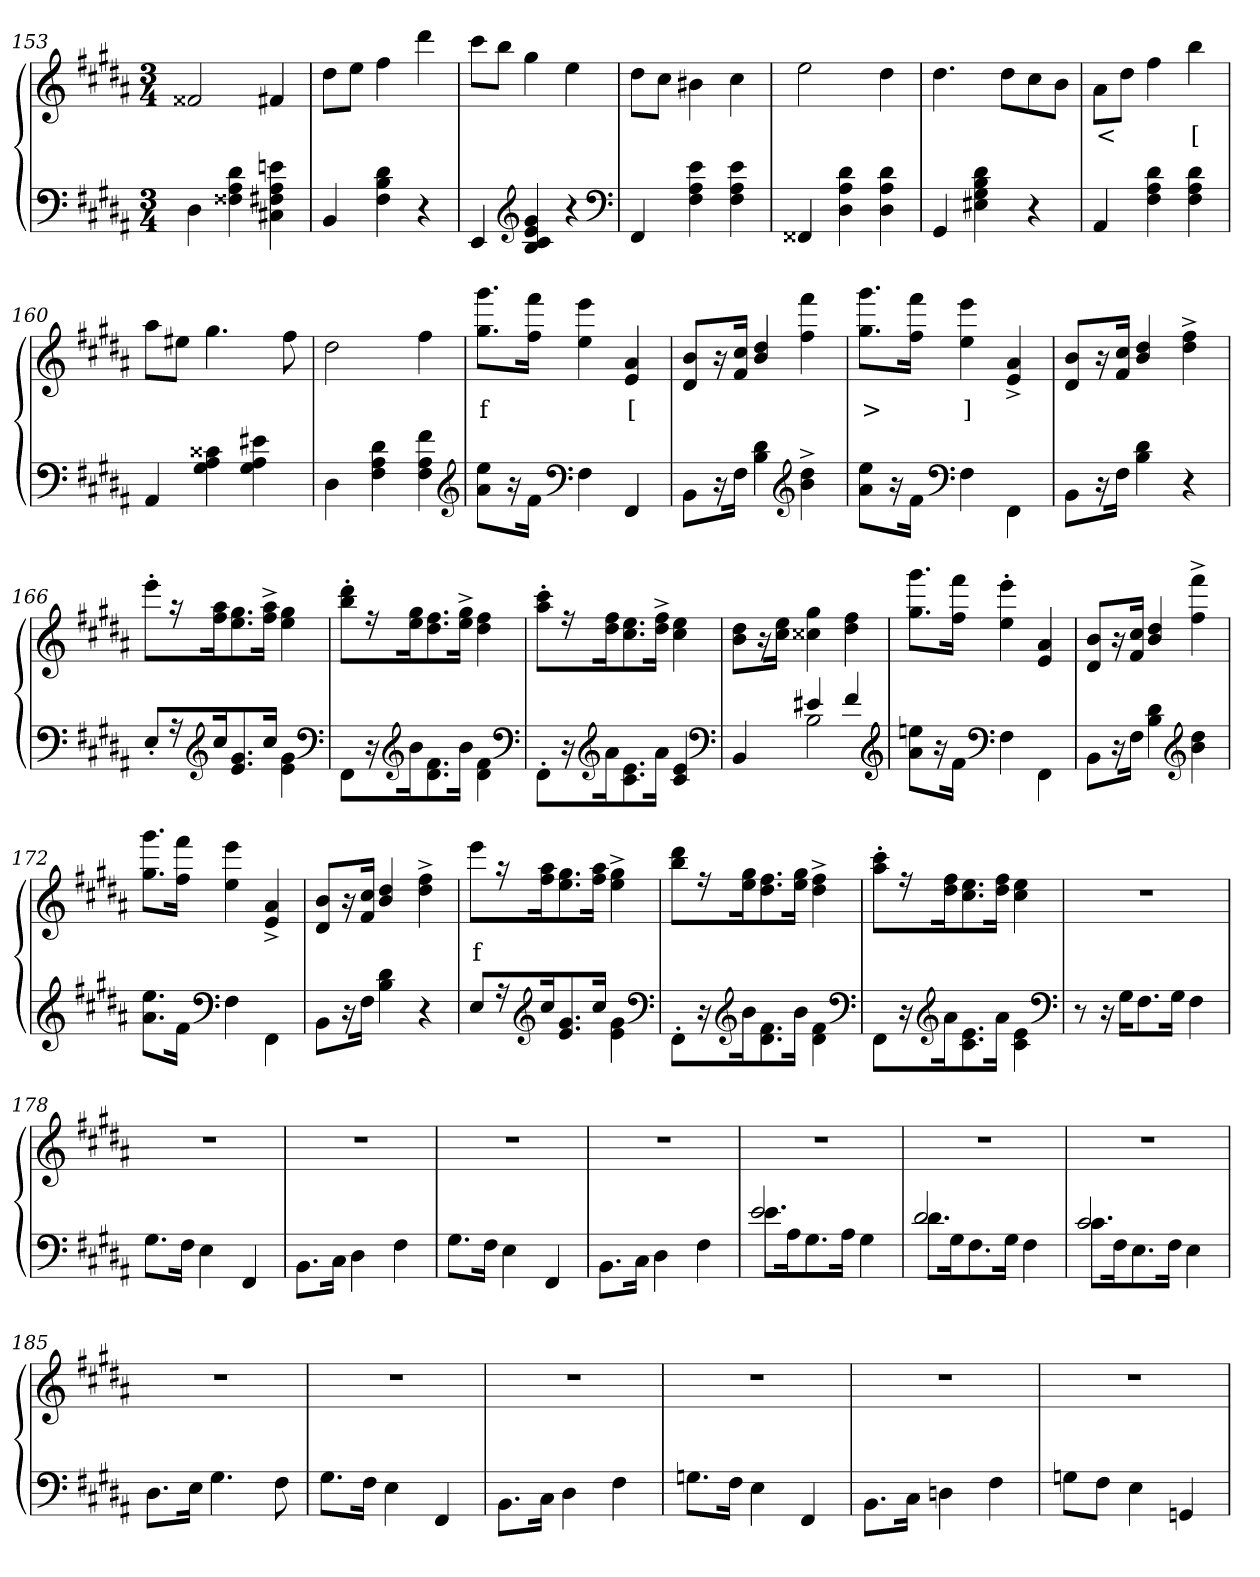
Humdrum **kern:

**kern	**kern	**text
*part2	*part1	*part1
*staff2	*staff1	*staff1
*clefF4	*clefG2	*
*k[f#c#g#d#a#]	*k[f#c#g#d#a#]	*
*M3/4	*M3/4	*
=153	=153	=153
4D#	2f##X	.
4d# 4A# 4F##X	.	.
4en 4A# 4F#X 4C#X	4f#X	.
=154	=154	=154
4BB	8dd#L	.
.	8eeJ	.
4d# 4B 4F#	4ff#	.
4r	4ddd#	.
=155	=155	=155
4EE	8ccc#L	.
.	8bbJ	.
*clefG2	*	*
4g# 4e 4c# 4B	4gg#	.
4r	4ee	.
*clefF4	*	*
=156	=156	=156
4FF#	8dd#L	.
.	8cc#J	.
4e 4A# 4F#	4b#X	.
4e 4A# 4F#	4cc#	.
=157	=157	=157
4FF##X	2ee	.
4d# 4A# 4D#	.	.
4d# 4A# 4D#	4dd#	.
=158	=158	=158
4GG#	4.dd#	.
4d# 4B 4G# 4E#X	.	.
.	8dd#L	.
4r	8cc#	.
.	8bJ	.
=159	=159	=159
4AA#	8a#L	<
.	8dd#J	.
4d# 4A# 4F#	4ff#	.
4d# 4A# 4F#	4bb	[
=160	=160	=160
4AA#	8aa#L	.
.	8ee#XJ	.
4c##X 4A# 4G#	4.gg#	.
4e#X 4A# 4G#	.	.
.	8ff#	.
=161	=161	=161
4D#	2dd#	.
4d# 4A# 4F#	.	.
4f# 4A# 4F#	4ff#	.
*clefG2	*	*
=162	=162	=162
8ee\ 8a#L	8.ggg# 8.gg#L	f
16r	.	.
16f#Jk	16fff# 16ff#Jk	.
*clefF4	*	*
4F#	4eee 4ee	.
4FF#	4a# 4e	[
=163	=163	=163
8BBL	8b/ 8d#/L	.
16r	16r	.
16F#Jk	16cc# 16f#Jk	.
4d# 4B	4dd#/ 4b/	.
*clefG2	*	*
4dd#^> 4b^>	4fff# 4ff#	.
=164	=164	=164
8ee\ 8a#L	8.ggg# 8.gg#L	>
16r	.	.
16f#Jk	16fff# 16ff#Jk	.
*clefF4	*	*
4F#	4eee 4ee	]
4FF#\	4a#^> 4e^>	.
=165	=165	=165
8BBL	8b/ 8d#/L	.
16r	16r	.
16F#Jk	16cc# 16f#Jk	.
4d# 4B	4dd#/ 4b/	.
4r	4ff#^> 4dd#^>	.
=166	=166	=166
8E'>L	8eee'>L	.
16r	16r	.
*clefG2	*	*
16cc#	16aa# 16ff#	.
8.g# 8.e	8.gg# 8.ee	.
16cc#Jk	16aa#^> 16ff#^>Jk	.
4g#\ 4e\	4gg# 4ee	.
*clefF4	*	*
=167	=167	=167
8FF#\L	8ddd#'> 8bb'>L	.
16r	16r	.
*clefG2	*	*
16b	16gg# 16ee	.
8.f# 8.d#	8.ff# 8.dd#	.
16bJk	16gg#^> 16ee^>Jk	.
4f#\ 4d#\	4ff# 4dd#	.
*clefF4	*	*
=168	=168	=168
8FF#'>\L	8ccc#'> 8aa#'>L	.
16r	16r	.
*clefG2	*	*
16a#	16ff# 16dd#	.
8.e 8.c#	8.ee 8.cc#	.
16a#Jk	16ff#^> 16dd#^>Jk	.
4e 4c#	4ee 4cc#	.
*clefF4	*	*
=169	=169	=169
*^	*	*
4BB	4ryy	8dd# 8bL	.
.	.	16r	.
.	.	16ee 16cc#Jk	.
4e#X	2B	4gg# 4cc##X	.
4f#	.	4ff# 4dd#	.
*v	*v	*	*
*clefG2	*	*
=170	=170	=170
8een\ 8a#L	8.ggg# 8.gg#L	.
16r	.	.
16f#Jk	16fff# 16ff#Jk	.
*clefF4	*	*
4F#	4eee'> 4ee'>	.
4FF#\	4a# 4e	.
=171	=171	=171
8BBL	8b/ 8d#/L	.
16r	16r	.
16F#Jk	16cc# 16f#Jk	.
4d# 4B	4dd#/ 4b/	.
*clefG2	*	*
4dd# 4b	4fff#^> 4ff#^>	.
=172	=172	=172
8.ee\ 8.a#L	8.ggg# 8.gg#L	.
16f#Jk	16fff# 16ff#Jk	.
*clefF4	*	*
4F#	4eee 4ee	.
4FF#\	4a#^> 4e^>	.
=173	=173	=173
8BBL	8b/ 8d#/L	.
16r	16r	.
16F#Jk	16cc# 16f#Jk	.
4d# 4B	4dd#/ 4b/	.
4r	4ff#^> 4dd#^>	.
=174	=174	=174
8EL	8eeeL	f
16r	16r	.
*clefG2	*	*
16cc#	16aa# 16ff#	.
8.g# 8.e	8.gg# 8.ee	.
16cc#Jk	16aa# 16ff#Jk	.
4g#\ 4e\	4gg#^> 4ee^>	.
*clefF4	*	*
=175	=175	=175
8FF#'>\L	8ddd# 8bbL	.
16r	16r	.
*clefG2	*	*
16b	16gg# 16ee	.
8.f# 8.d#	8.ff# 8.dd#	.
16bJk	16gg# 16eeJk	.
4f#\ 4d#\	4ff#^> 4dd#^>	.
*clefF4	*	*
=176	=176	=176
8FF#\L	8ccc#'> 8aa#'>L	.
16r	16r	.
*clefG2	*	*
16a#	16ff# 16dd#	.
8.e 8.c#	8.ee 8.cc#	.
16a#Jk	16ff# 16dd#Jk	.
4e\ 4c#\	4ee 4cc#	.
*clefF4	*	*
=177	=177	=177
8r	2.r	.
16r	.	.
16G#KL	.	.
8.F#	.	.
16G#Jk	.	.
4F#	.	.
=178	=178	=178
8.G#L	2.r	.
16F#Jk	.	.
4E	.	.
4FF#	.	.
=179	=179	=179
8.BB\L	2.r	.
16C#Jk	.	.
4D#	.	.
4F#	.	.
=180	=180	=180
8.G#L	2.r	.
16F#Jk	.	.
4E	.	.
4FF#	.	.
=181	=181	=181
8.BB\L	2.r	.
16C#Jk	.	.
4D#	.	.
4F#	.	.
=182	=182	=182
*^	*	*
2.e	8.eL	2.r	.
.	16A#	.	.
.	8.G#	.	.
.	16A#Jk	.	.
.	4G#	.	.
=183	=183	=183	=183
2.d#	8.d#L	2.r	.
.	16G#	.	.
.	8.F#	.	.
.	16G#Jk	.	.
.	4F#	.	.
=184	=184	=184	=184
2.c#	8.c#L	2.r	.
.	16F#	.	.
.	8.E	.	.
.	16F#Jk	.	.
.	4E	.	.
*v	*v	*	*
=185	=185	=185
8.D#L	2.r	.
16EJk	.	.
4.G#	.	.
8F#	.	.
=186	=186	=186
8.G#L	2.r	.
16F#Jk	.	.
4E	.	.
4FF#	.	.
=187	=187	=187
8.BB\L	2.r	.
16C#Jk	.	.
4D#	.	.
4F#	.	.
=188	=188	=188
8.GnL	2.r	.
16F#Jk	.	.
4E	.	.
4FF#	.	.
=189	=189	=189
8.BB\L	2.r	.
16C#Jk	.	.
4Dn	.	.
4F#	.	.
=190	=190	=190
8GnL	2.r	.
8F#J	.	.
4E	.	.
4GGn	.	.
=	=	=
*-	*-	*-
